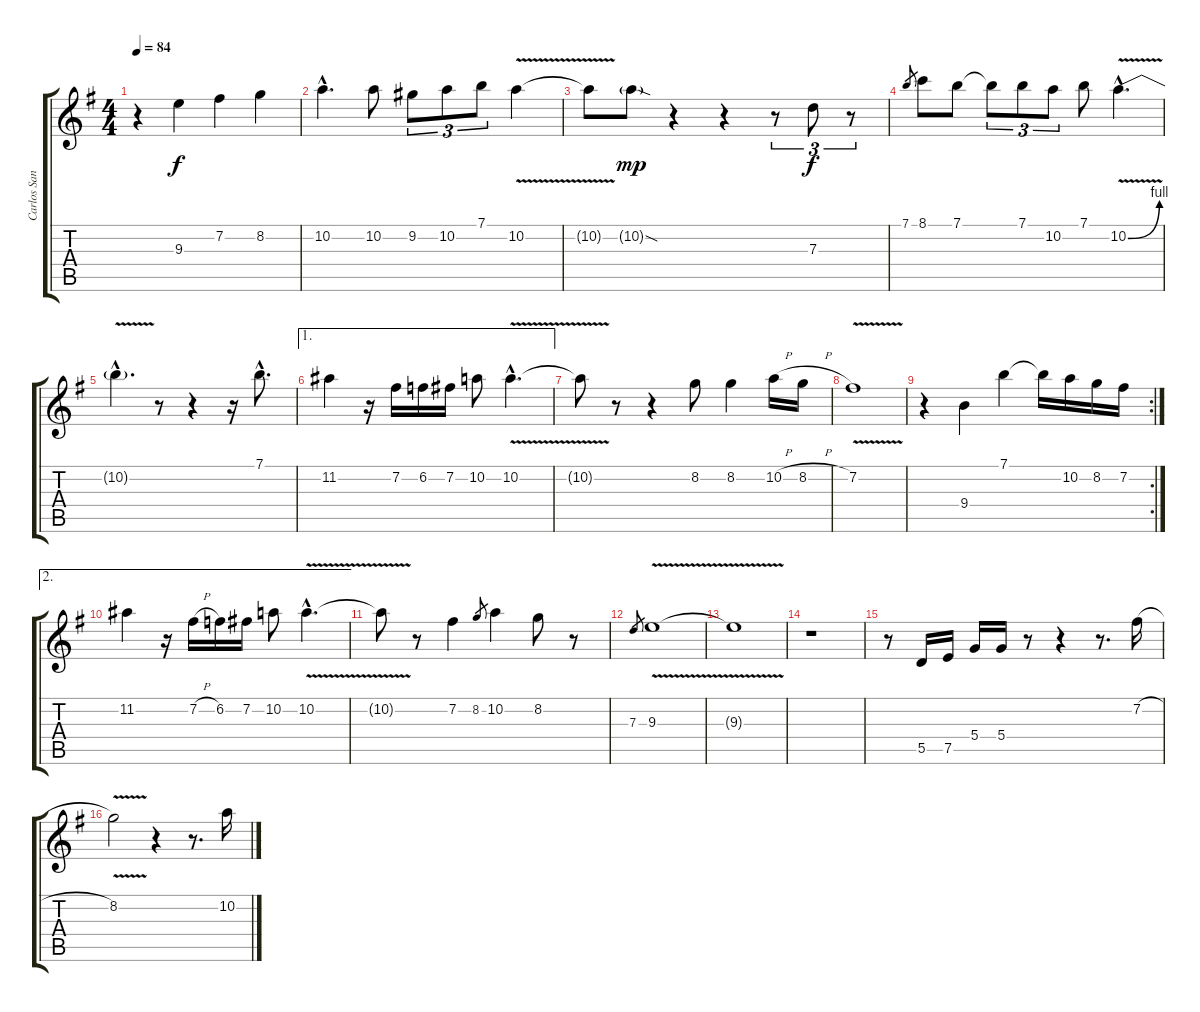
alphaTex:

\track ("Carlos Santana" "Carlos San") {instrument distortionguitar}
\staff {score tabs}
\tuning (E4 B3 G3 D3 A2 E2) {hide}
\ts (4 4)
\tempo 84
\clef g2
\ks g
r.4{dy mp} 9.3.4{dy f} 7.2.4 8.2.4 |
10.2{hac}.4{d} 10.2.8 9.2.8{tu (3 2)} 10.2.8{tu (3 2)} 7.1.8{tu (3 2)} 10.2{v}.4 |
10.2{t}.8 10.2{sod g}.8{dy mp} r.4 r.4 r.8{tu (3 2)} 7.3.8{tu (3 2) dy f} r.8{tu (3 2)} |
7.1.8{gr} 8.1.8 7.1.8 7.1{t}.8{tu (3 2)} 7.1.8{tu (3 2)} 10.2.8{tu (3 2)} 7.1.8 10.2{be (bend 0 0 60 4) v hac}.4{d} |
10.2{hac t}.4{d} r.8 r.4 r.16 7.1{hac}.8{d} |
\ae 1
11.2.4 r.16 7.2.16 6.2.16 7.2.16 10.2.8 10.2{v hac}.4{d} |
10.2{t}.8 r.8 r.4 8.2.8 8.2.4 10.2{h}.16 8.2{h}.16 |
7.2{v}.1 |
\rc 2
r.4 9.4.4 7.1.4 7.1{t}.16 10.2.16 8.2.16 7.2.16 |
\ae 2
11.2.4 r.16 7.2{h}.16 6.2.16 7.2.16 10.2.8 10.2{v hac}.4{d} |
10.2{t}.8 r.8 7.2.4 8.2.8{gr} 10.2.4 8.2.8 r.8 |
7.3.8{gr} 9.3{v}.1 |
9.3{t}.1 |
r.1 |
r.8 5.5.16 7.5.16 5.4.16 5.4.16 r.8 r.4 r.8{d} 7.2{h}.16 |
8.2{v}.2 r.4 r.8{d} 10.2{ss}.16
